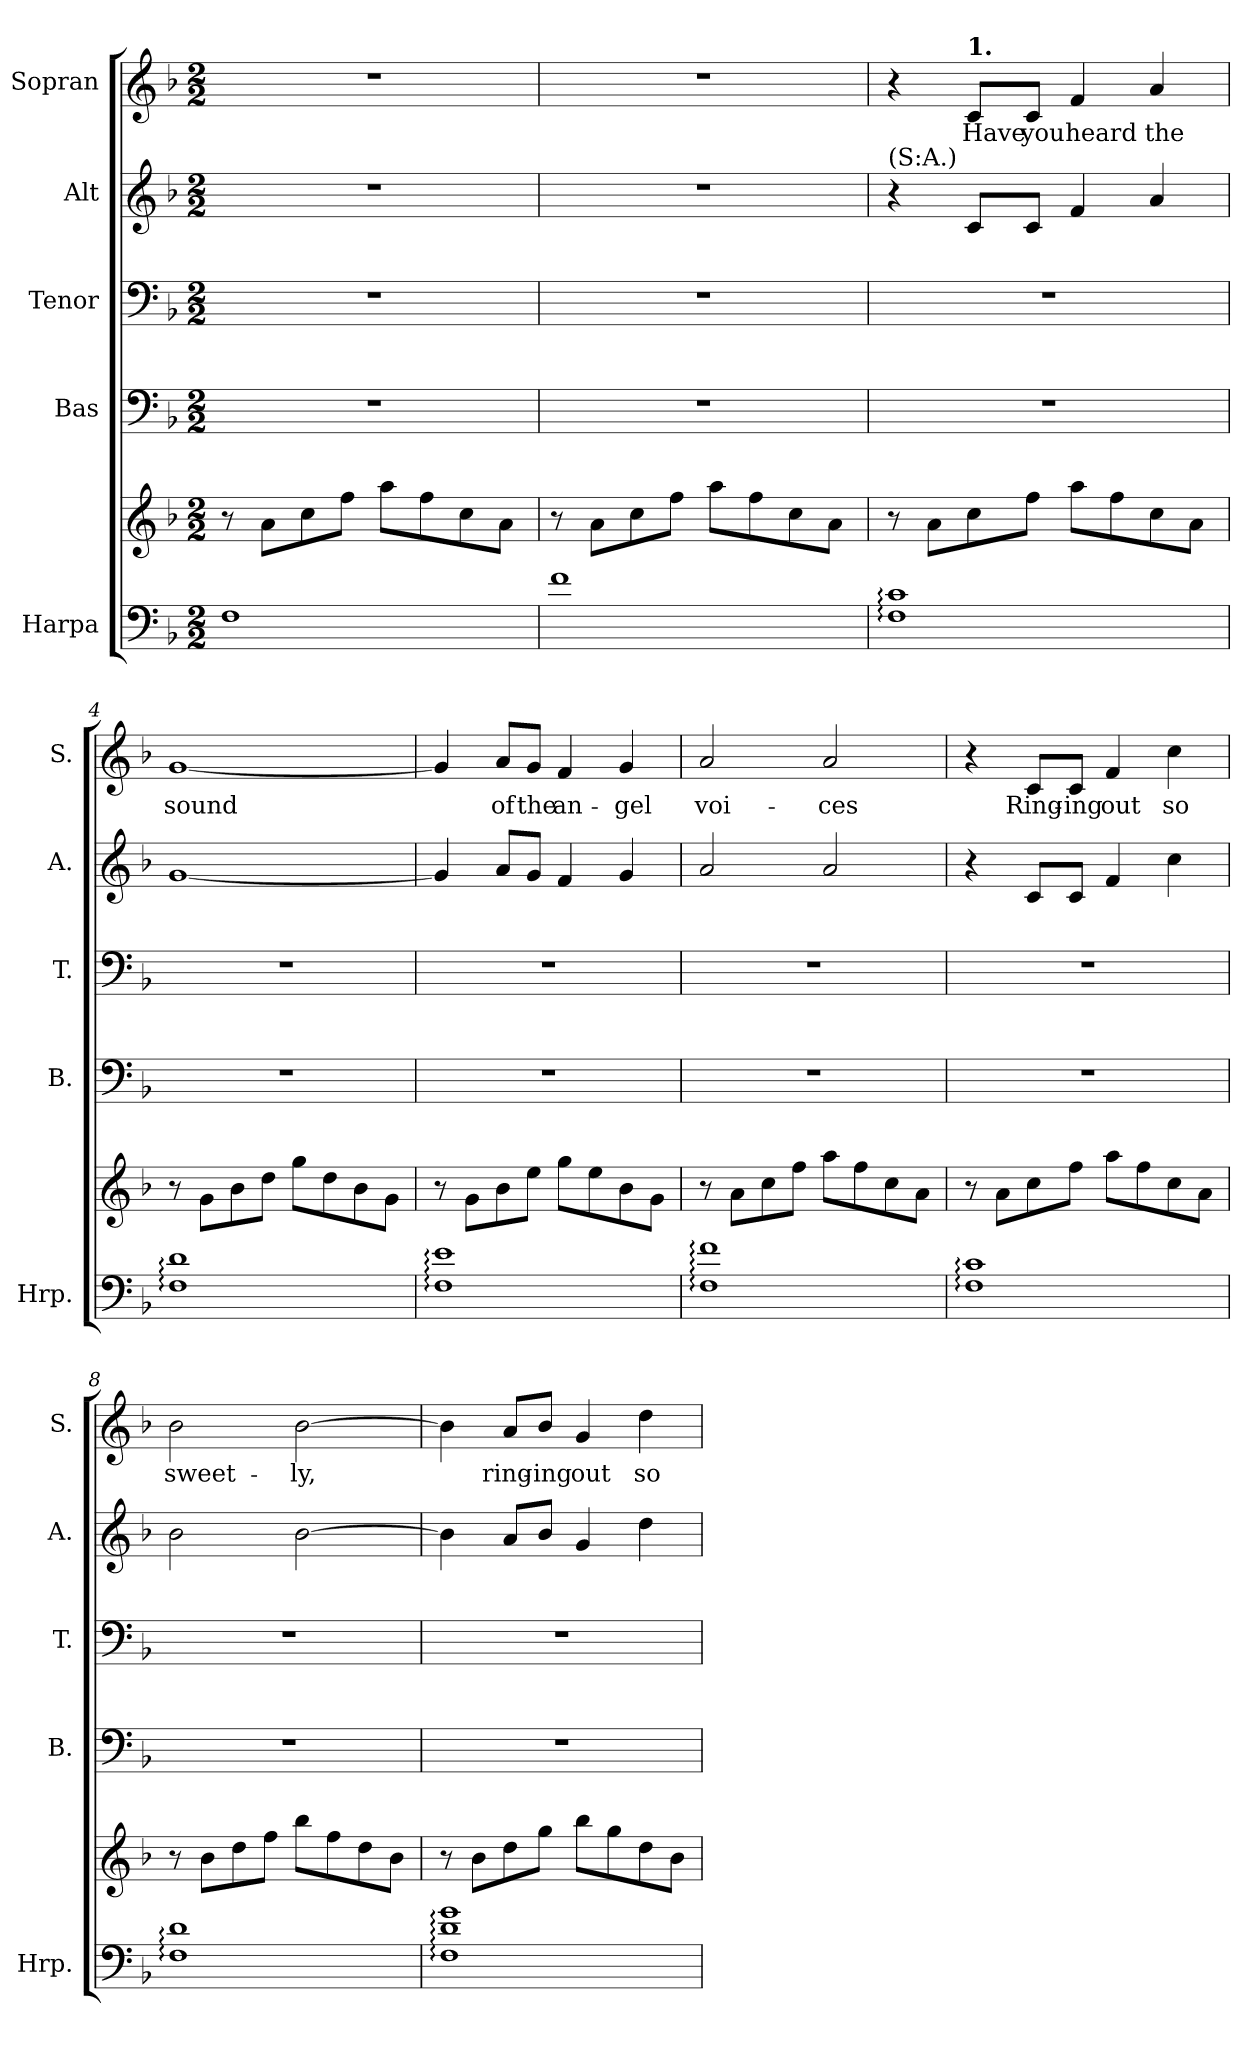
**kern	**kern	**dynam	**kern	**kern	**kern	**dynam	**kern	**text	**dynam
*part5	*part5	*part5	*part4	*part3	*part2	*part2	*part1	*part1	*part1
*staff6	*staff5	*staff5/6	*staff4	*staff3	*staff2	*staff2	*staff1	*staff1	*staff1
*I"Harpa	*	*	*I"Bas	*I"Tenor	*I"Alt	*	*I"Sopran	*	*
*I'Hrp.	*	*	*I'B.	*I'T.	*I'A.	*	*I'S.	*	*
*clefF4	*clefG2	*	*clefF4	*clefF4	*clefG2	*	*clefG2	*	*
*k[b-]	*k[b-]	*	*k[b-]	*k[b-]	*k[b-]	*	*k[b-]	*	*
*M2/2	*M2/2	*	*M2/2	*M2/2	*M2/2	*	*M2/2	*	*
=1	=1	=1	=1	=1	=1	=1	=1	=1	=1
!	!	!LO:DY:a=2	!	!	!	!	!	!	!
1F	8r	other-dynamics	1r	1r	1r	.	1r	.	.
.	8a\L	.	.	.	.	.	.	.	.
.	8cc\	.	.	.	.	.	.	.	.
.	8ff\J	.	.	.	.	.	.	.	.
.	8aa\L	.	.	.	.	.	.	.	.
.	8ff\	.	.	.	.	.	.	.	.
.	8cc\	.	.	.	.	.	.	.	.
.	8a\J	.	.	.	.	.	.	.	.
=2	=2	=2	=2	=2	=2	=2	=2	=2	=2
1f	8r	.	1r	1r	1r	.	1r	.	.
.	8a\L	.	.	.	.	.	.	.	.
.	8cc\	.	.	.	.	.	.	.	.
.	8ff\J	.	.	.	.	.	.	.	.
.	8aa\L	.	.	.	.	.	.	.	.
.	8ff\	.	.	.	.	.	.	.	.
.	8cc\	.	.	.	.	.	.	.	.
.	8a\J	.	.	.	.	.	.	.	.
=3	=3	=3	=3	=3	=3	=3	=3	=3	=3
!	!	!	!	!	!LO:TX:a:t=(S&colon;A.)	!	!	!	!
1F: 1c:	8r	.	1r	1r	4r	.	4r	.	.
.	8a\L	.	.	.	.	.	.	.	.
!	!	!	!	!	!	!	!LO:TX:a:B:t=1.	!	!
!	!	!	!	!	!	!LO:DY:a	!	!LO:LY:b	!LO:DY:a
.	8cc\	.	.	.	8c/L	other-dynamics	8c/L	Have	other-dynamics
!	!	!	!	!	!	!	!	!LO:LY:b	!
.	8ff\J	.	.	.	8c/J	.	8c/J	you	.
!	!	!	!	!	!	!	!	!LO:LY:b	!
.	8aa\L	.	.	.	4f/	.	4f/	heard	.
.	8ff\	.	.	.	.	.	.	.	.
!	!	!	!	!	!	!	!	!LO:LY:b	!
.	8cc\	.	.	.	4a/	.	4a/	the	.
.	8a\J	.	.	.	.	.	.	.	.
=4	=4	=4	=4	=4	=4	=4	=4	=4	=4
!	!	!	!	!	!	!	!	!LO:LY:b	!
1F: 1d:	8r	.	1r	1r	[1g	.	[1g	sound	.
.	8g\L	.	.	.	.	.	.	.	.
.	8b-\	.	.	.	.	.	.	.	.
.	8dd\J	.	.	.	.	.	.	.	.
.	8gg\L	.	.	.	.	.	.	.	.
.	8dd\	.	.	.	.	.	.	.	.
.	8b-\	.	.	.	.	.	.	.	.
.	8g\J	.	.	.	.	.	.	.	.
!!LO:LB:g=z
=5	=5	=5	=5	=5	=5	=5	=5	=5	=5
1F: 1e:	8r	.	1r	1r	4g/]	.	4g/]	.	.
.	8g\L	.	.	.	.	.	.	.	.
!	!	!	!	!	!	!	!	!LO:LY:b	!
.	8b-\	.	.	.	8a/L	.	8a/L	of	.
!	!	!	!	!	!	!	!	!LO:LY:b	!
.	8ee\J	.	.	.	8g/J	.	8g/J	the	.
!	!	!	!	!	!	!	!	!LO:LY:b	!
.	8gg\L	.	.	.	4f/	.	4f/	an-	.
.	8ee\	.	.	.	.	.	.	.	.
!	!	!	!	!	!	!	!	!LO:LY:b	!
.	8b-\	.	.	.	4g/	.	4g/	-gel	.
.	8g\J	.	.	.	.	.	.	.	.
=6	=6	=6	=6	=6	=6	=6	=6	=6	=6
!	!	!	!	!	!	!	!	!LO:LY:b	!
1F: 1f:	8r	.	1r	1r	2a/	.	2a/	voi-	.
.	8a\L	.	.	.	.	.	.	.	.
.	8cc\	.	.	.	.	.	.	.	.
.	8ff\J	.	.	.	.	.	.	.	.
!	!	!	!	!	!	!	!	!LO:LY:b	!
.	8aa\L	.	.	.	2a/	.	2a/	-ces	.
.	8ff\	.	.	.	.	.	.	.	.
.	8cc\	.	.	.	.	.	.	.	.
.	8a\J	.	.	.	.	.	.	.	.
=7	=7	=7	=7	=7	=7	=7	=7	=7	=7
1F: 1c:	8r	.	1r	1r	4r	.	4r	.	.
.	8a\L	.	.	.	.	.	.	.	.
!	!	!	!	!	!	!	!	!LO:LY:b	!
.	8cc\	.	.	.	8c/L	.	8c/L	Ring-	.
!	!	!	!	!	!	!	!	!LO:LY:b	!
.	8ff\J	.	.	.	8c/J	.	8c/J	-ing	.
!	!	!	!	!	!	!	!	!LO:LY:b	!
.	8aa\L	.	.	.	4f/	.	4f/	out	.
.	8ff\	.	.	.	.	.	.	.	.
!	!	!	!	!	!	!	!	!LO:LY:b	!
.	8cc\	.	.	.	4cc\	.	4cc\	so	.
.	8a\J	.	.	.	.	.	.	.	.
=8	=8	=8	=8	=8	=8	=8	=8	=8	=8
!	!	!	!	!	!	!	!	!LO:LY:b	!
1F: 1d:	8r	.	1r	1r	2b-\	.	2b-\	sweet-	.
.	8b-\L	.	.	.	.	.	.	.	.
.	8dd\	.	.	.	.	.	.	.	.
.	8ff\J	.	.	.	.	.	.	.	.
!	!	!	!	!	!	!	!	!LO:LY:b	!
.	8bb-\L	.	.	.	[2b-\	.	[2b-\	-ly,	.
.	8ff\	.	.	.	.	.	.	.	.
.	8dd\	.	.	.	.	.	.	.	.
.	8b-\J	.	.	.	.	.	.	.	.
!!LO:PB:g=z
=9	=9	=9	=9	=9	=9	=9	=9	=9	=9
1F: 1d: 1g:	8r	.	1r	1r	4b-\]	.	4b-\]	.	.
.	8b-\L	.	.	.	.	.	.	.	.
!	!	!	!	!	!	!	!	!LO:LY:b	!
.	8dd\	.	.	.	8a/L	.	8a/L	ring-	.
!	!	!	!	!	!	!	!	!LO:LY:b	!
.	8gg\J	.	.	.	8b-/J	.	8b-/J	-ing	.
!	!	!	!	!	!	!	!	!LO:LY:b	!
.	8bb-\L	.	.	.	4g/	.	4g/	out	.
.	8gg\	.	.	.	.	.	.	.	.
!	!	!	!	!	!	!	!	!LO:LY:b	!
.	8dd\	.	.	.	4dd\	.	4dd\	so	.
.	8b-\J	.	.	.	.	.	.	.	.
=	=	=	=	=	=	=	=	=	=
*-	*-	*-	*-	*-	*-	*-	*-	*-	*-
